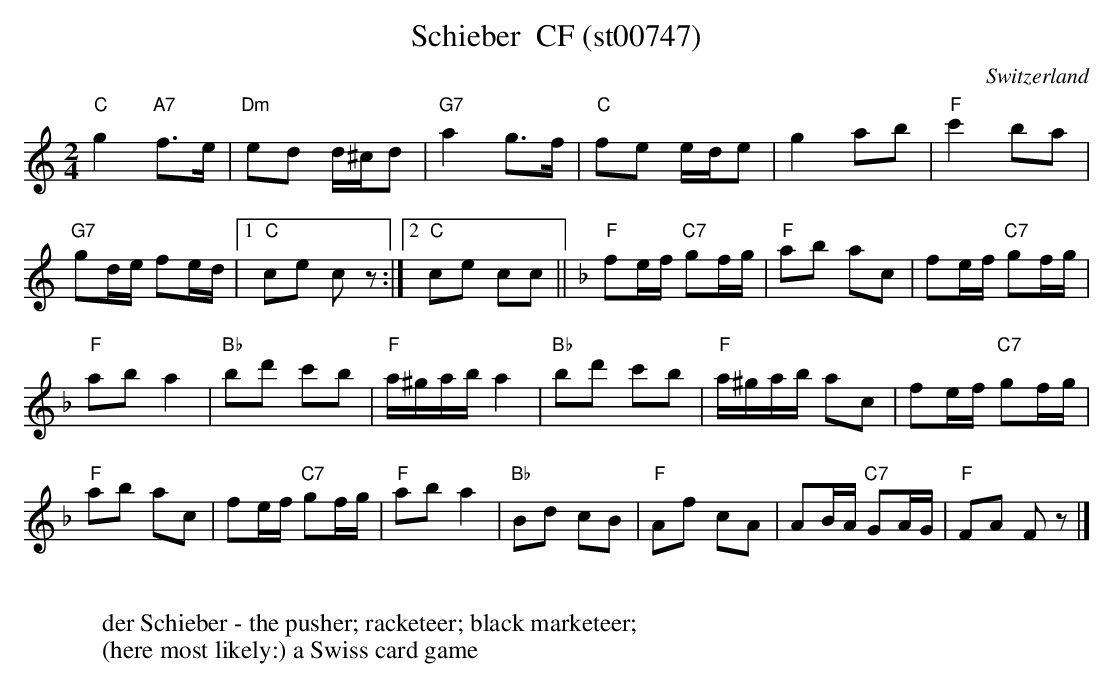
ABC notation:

X:1
T: Schieber  CF (st00747)
O:Switzerland
M:2/4
L:1/8
K:C major
"C"g2"A7"f>e | "Dm"ed d/^c/d | "G7"a2 g>f | "C"fe e/d/e | g2 ab | "F"c'2 ba |
"G7"gd/e/ fe/d/ |1 "C"ce cz :|2 "C"ce cc || [K:F] "F"fe/f/ "C7"gf/g/ | "F"ab ac | fe/f/ "C7"gf/g/ |
"F"aba2 | "Bb"bd' c'b | "F"a/^g/a/b/a2 | "Bb"bd' c'b | "F"a/^g/a/b/ ac | fe/f/ "C7"gf/g/ |
"F"ab ac | fe/f/ "C7"gf/g/ | "F"aba2 | "Bb"Bd cB | "F"Af cA | AB/A/ "C7"GA/G/ | "F"FA Fz |]
W:
W:der Schieber - the pusher; racketeer; black marketeer;
W: (here most likely:) a Swiss card game
